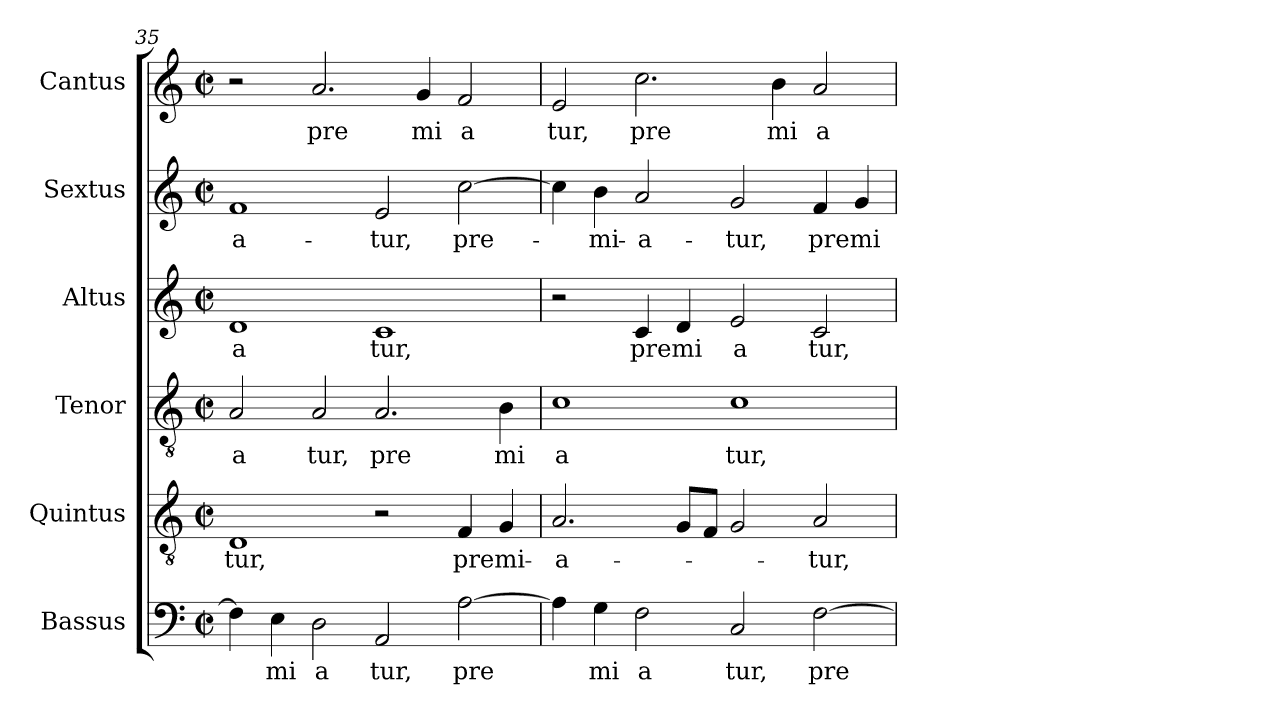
**kern	**text	**kern	**text	**kern	**text	**kern	**text	**kern	**text	**kern	**text
*part6	*part6	*part5	*part5	*part4	*part4	*part3	*part3	*part2	*part2	*part1	*part1
*staff6	*staff6	*staff5	*staff5	*staff4	*staff4	*staff3	*staff3	*staff2	*staff2	*staff1	*staff1
*I"Bassus	*	*I"Quintus	*	*I"Tenor	*	*I"Altus	*	*I"Sextus	*	*I"Cantus	*
*clefF4	*	*clefGv2	*	*clefGv2	*	*clefG2	*	*clefG2	*	*clefG2	*
*	*	*k[]	*	*	*	*	*	*	*	*	*
*	*	*C:	*	*	*	*	*	*	*	*	*
*M2/2	*	*M2/2	*	*M2/2	*	*M2/2	*	*M2/2	*	*M2/2	*
*met(c|)	*	*met(c|)	*	*met(c|)	*	*met(c|)	*	*met(c|)	*	*met(c|)	*
=35	=35	=35	=35	=35	=35	=35	=35	=35	=35	=35	=35
!	!	!	!LO:LY:b:cj	!	!LO:LY:b:cj	!	!LO:LY:b:cj	!	!LO:LY:b:cj	!	!
4F\]	.	1D	-tur,	2A/	a	1d	a	1f	-a-	2r	.
!	!LO:LY:b:cj	!	!	!	!	!	!	!	!	!	!
4E\	mi	.	.	.	.	.	.	.	.	.	.
!	!LO:LY:b:cj	!	!	!	!LO:LY:b:cj	!	!	!	!	!	!LO:LY:b:cj
2D\	a	.	.	2A/	tur,	.	.	.	.	2.a/	pre
!	!LO:LY:b:cj	!	!	!	!LO:LY:b:cj	!	!LO:LY:b:cj	!	!LO:LY:b:cj	!	!
2AA/	tur,	2r	.	2.A/	pre	1c	tur,	2e/	-tur,	.	.
!	!	!	!	!	!	!	!	!	!	!	!LO:LY:b:cj
.	.	.	.	.	.	.	.	.	.	4g/	mi
!	!LO:LY:b	!	!LO:LY:b:cj	!	!	!	!	!	!LO:LY:b	!	!LO:LY:b:cj
[>2A\	pre	4F/	premi-	.	.	.	.	[>2cc\	pre-	2f/	a
!	!	!	!	!	!LO:LY:b:cj	!	!	!	!	!	!
.	.	4G/	.	4B\	mi	.	.	.	.	.	.
=36	=36	=36	=36	=36	=36	=36	=36	=36	=36	=36	=36
!	!	!	!LO:LY:b:cj	!	!LO:LY:b:cj	!	!	!	!	!	!LO:LY:b:cj
4A\]	.	2.A/	-a-	1c	a	2r	.	4cc\]	.	2e/	tur,
!	!LO:LY:b:cj	!	!	!	!	!	!	!	!LO:LY:b:cj	!	!
4G\	mi	.	.	.	.	.	.	4b\	-mi-	.	.
!	!LO:LY:b:cj	!	!	!	!	!	!LO:LY:b:cj	!	!LO:LY:b:cj	!	!LO:LY:b:cj
2F\	a	.	.	.	.	4c/	premi	2a/	-a-	2.cc\	pre
.	.	8G/L	.	.	.	4d/	.	.	.	.	.
.	.	8F/J	.	.	.	.	.	.	.	.	.
!	!LO:LY:b:cj	!	!	!	!LO:LY:b:cj	!	!LO:LY:b:cj	!	!LO:LY:b:cj	!	!
2C/	tur,	2G/	.	1c	tur,	2e/	a	2g/	-tur,	.	.
!	!	!	!	!	!	!	!	!	!	!	!LO:LY:b:cj
.	.	.	.	.	.	.	.	.	.	4b\	mi
!	!LO:LY:b	!	!LO:LY:b:cj	!	!	!	!LO:LY:b:cj	!	!LO:LY:b:cj	!	!LO:LY:b:cj
[>2F\	pre	2A/	-tur,	.	.	2c/	tur,	4f/	premi-	2a/	a
.	.	.	.	.	.	.	.	4g/	.	.	.
=	=	=	=	=	=	=	=	=	=	=	=
*-	*-	*-	*-	*-	*-	*-	*-	*-	*-	*-	*-
